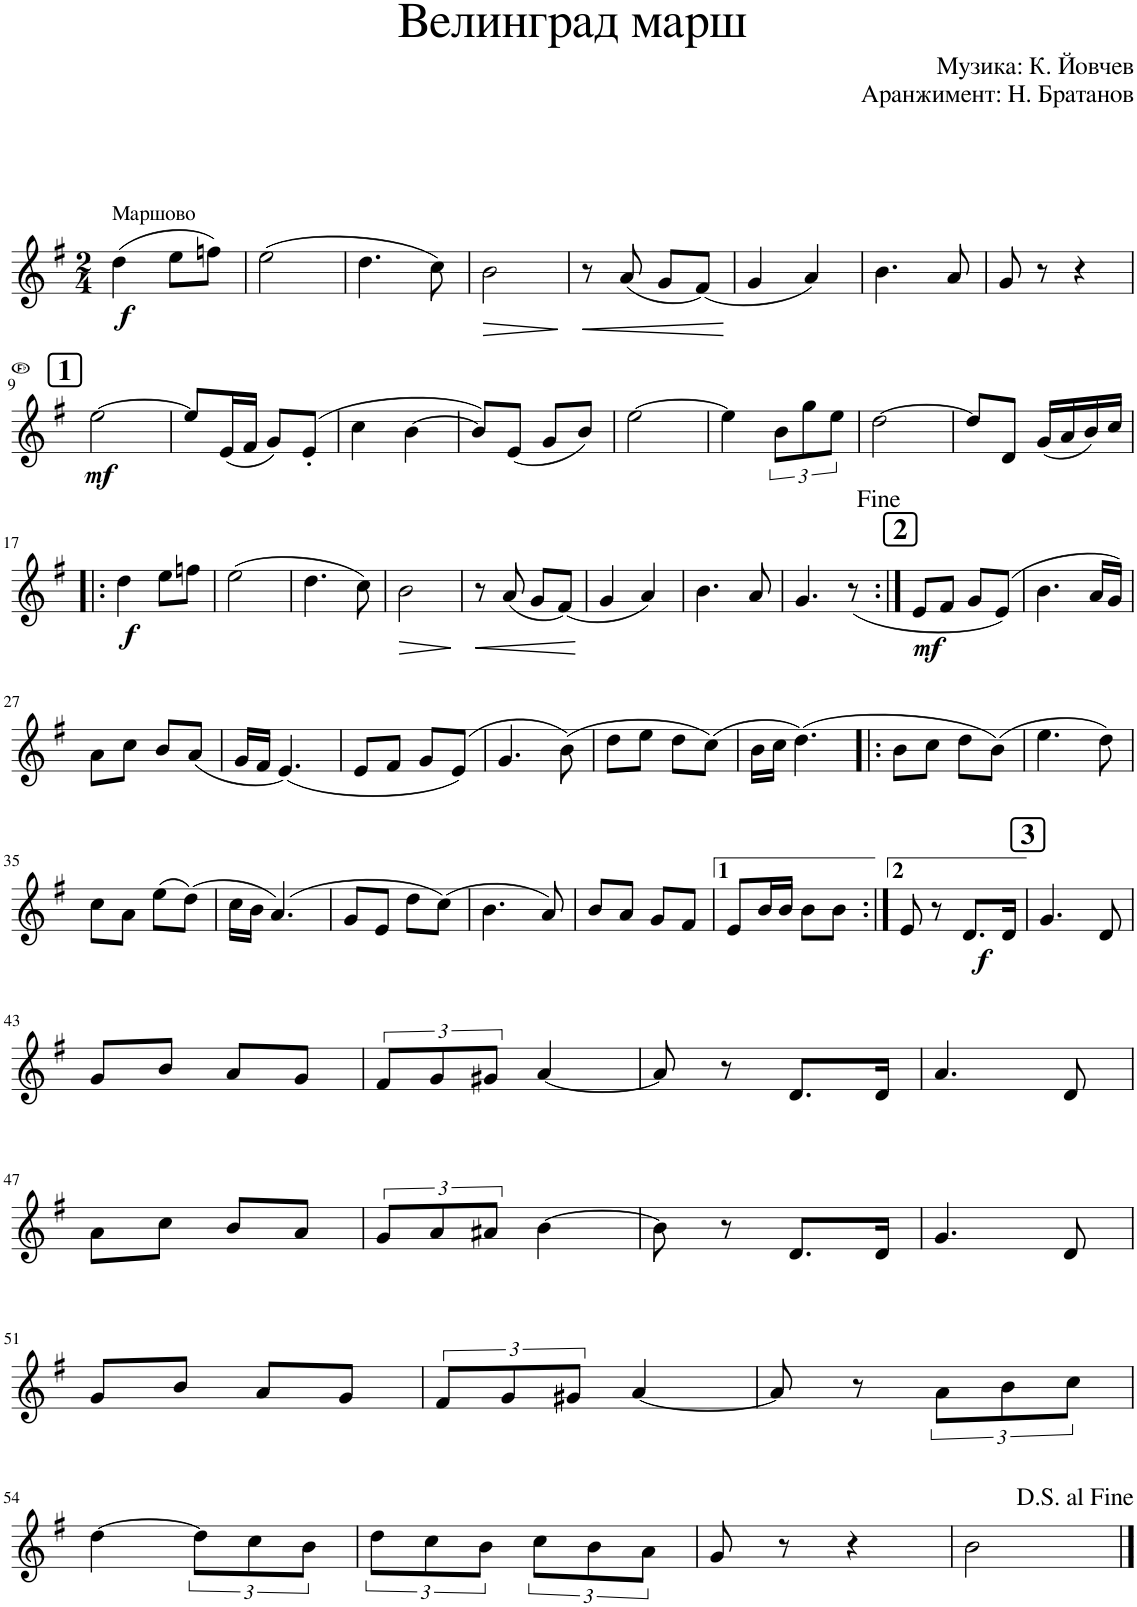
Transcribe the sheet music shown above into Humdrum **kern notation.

**kern	**dynam
*part1	*part1
*staff1	*staff1
*I"Tenor Saxophone	*
*I'Ten. Sax.	*
*clefG2	*
*Trd8c14	*
*k[f#]	*
*M2/4	*
=1	=1
!LO:TX:a:t=Маршово	!
!	!LO:DY:b
(4dd\	f
8ee\L	.
8ffn\J)	.
=2	=2
(2ee\	.
=3	=3
4.dd\	.
8cc\)	.
=4	=4
!	!LO:HP:b
2b\	>
.	]
=5	=5
!	!LO:HP:b
8r	<
(8a/	.
8g/L	.
(8f#/J)	.
.	[
=6	=6
4g/	.
4a/)	.
=7	=7
4.b\	.
8a/	.
=8	=8
8g/	.
8r	.
4r	.
!!LO:LB:g=z
!!LO:REH:place=s1:a:B:cj:fs=14:t=1
=9	=9
!	!LO:DY:b
[2ee\	mf
=10	=10
8ee/L]	.
(16e/L	.
16f#/JJ	.
8g/L)	.
(8e'/J	.
=11	=11
4cc\	.
[4b\	.
=12	=12
8b/L])	.
(8e/J	.
8g/L	.
8b/J)	.
=13	=13
[2ee\	.
=14	=14
4ee\]	.
12b\L	.
12gg\	.
12ee\J	.
=15	=15
[2dd\	.
=16	=16
8dd/L]	.
8d/J	.
(16g/LL	.
16a/	.
16b/)	.
(16cc/JJ	.
!!LO:LB:g=z
=17!|:	=17!|:
!	!LO:DY:b
4dd\	f
8ee\L	.
8ffn\J)	.
=18	=18
(2ee\	.
=19	=19
4.dd\	.
8cc\)	.
=20	=20
!	!LO:HP:b
2b\	>
.	]
=21	=21
!	!LO:HP:b
8r	<
(8a/	.
8g/L	.
(8f#/J)	.
.	[
=22	=22
4g/	.
4a/)	.
=23	=23
4.b\	.
8a/	.
=24	=24
4.g/	.
(8r	.
!!LO:REH:place=s1:a:B:cj:fs=14:t=2
=25:|!	=25:|!
!	!LO:DY:b
8e/L	mf
8f#/J	.
8g/L	.
(8e/J)	.
=26	=26
4.b\	.
16a/LL	.
(16g/JJ)	.
!!LO:LB:g=z
=27	=27
8a\L	.
8cc\J	.
8b/L	.
(8a/J)	.
=28	=28
16g/LL	.
16f#/JJ	.
(4.e/)	.
=29	=29
8e/L	.
8f#/J	.
8g/L	.
(8e/J)	.
=30	=30
4.g/	.
(8b\)	.
=31	=31
8dd\L	.
8ee\J	.
8dd\L	.
(8cc\J)	.
=32	=32
16b\LL	.
16cc\JJ	.
(4.dd\)	.
=33!|:	=33!|:
8b\L	.
8cc\J	.
8dd\L	.
(8b\J)	.
=34	=34
4.ee\	.
(8dd\)	.
!!LO:LB:g=z
=35	=35
8cc\L	.
8a\J)	.
(8ee\L	.
(8dd\J)	.
=36	=36
16cc\LL	.
16b\JJ	.
(4.a/)	.
=37	=37
8g/L	.
8e/J	.
8dd\L	.
(8cc\J)	.
=38	=38
4.b\	.
8a/)	.
=39	=39
8b/L	.
8a/J	.
8g/L	.
8f#/J	.
=40	=40
8e/L	.
16b/L	.
16b/JJ	.
8b\L	.
8b\J	.
=41:|!	=41:|!
8e/	.
8r	.
!	!LO:DY:b
8.d/L	f
16d/Jk	.
!!LO:REH:place=s1:a:B:cj:fs=14:t=3
=42	=42
4.g/	.
8d/	.
!!LO:LB:g=z
=43	=43
8g/L	.
8b/J	.
8a/L	.
8g/J	.
=44	=44
12f#/L	.
12g/	.
12g#X/J	.
[4a/	.
=45	=45
8a/]	.
8r	.
8.d/L	.
16d/Jk	.
=46	=46
4.a/	.
8d/	.
!!LO:LB:g=z
=47	=47
8a\L	.
8cc\J	.
8b/L	.
8a/J	.
=48	=48
12g/L	.
12a/	.
12a#X/J	.
[4b\	.
=49	=49
8b\]	.
8r	.
8.d/L	.
16d/Jk	.
=50	=50
4.g/	.
8d/	.
!!LO:LB:g=z
=51	=51
8g/L	.
8b/J	.
8a/L	.
8g/J	.
=52	=52
12f#/L	.
12g/	.
12g#X/J	.
[4a/	.
=53	=53
8a/]	.
8r	.
12a\L	.
12b\	.
12cc\J	.
!!LO:LB:g=z
=54	=54
[4dd\	.
12dd\L]	.
12cc\	.
12b\J	.
=55	=55
12dd\L	.
12cc\	.
12b\J	.
12cc\L	.
12b\	.
12a\J	.
=56	=56
8g/	.
8r	.
4r	.
=57	=57
2b\	.
==	==
*-	*-
